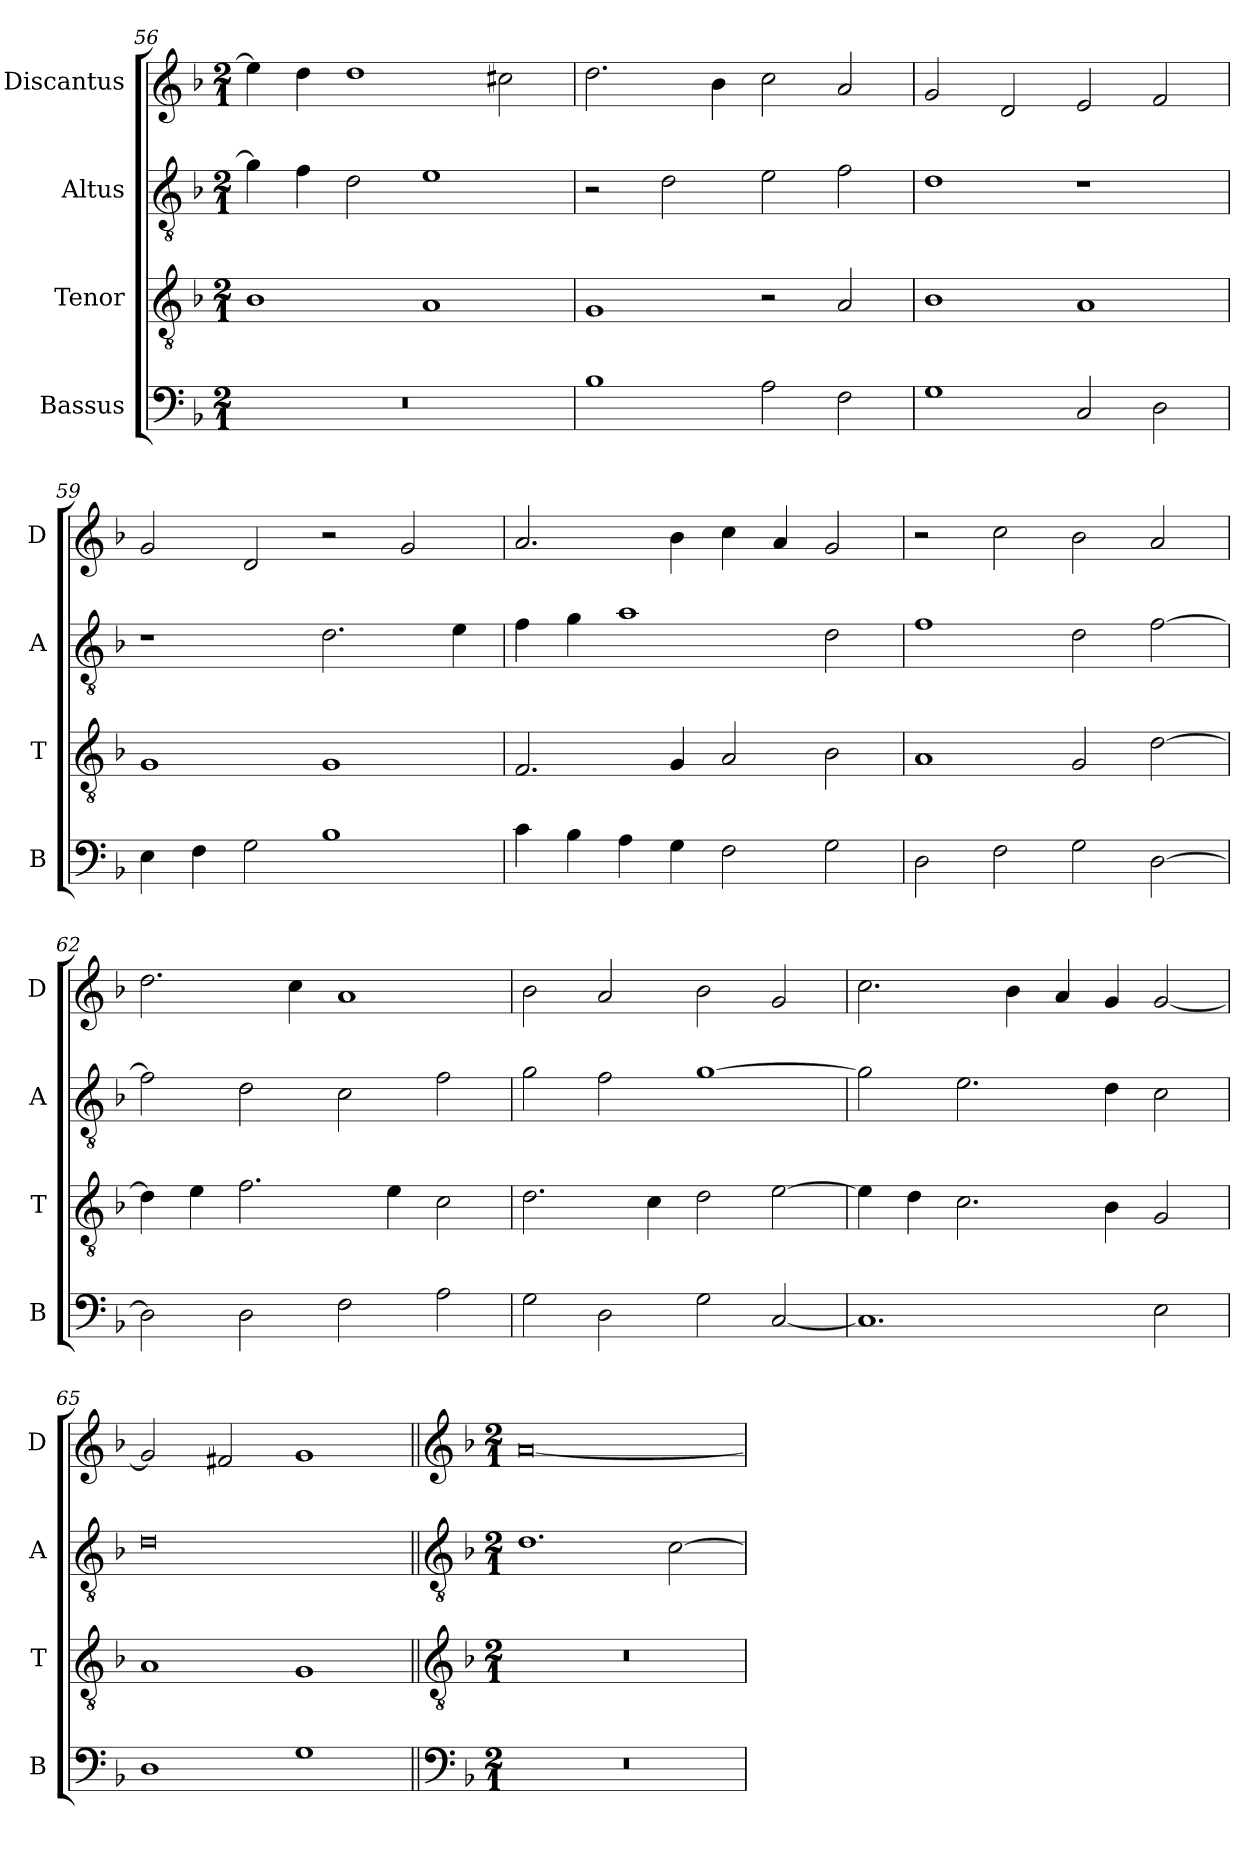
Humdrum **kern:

**kern	**kern	**kern	**kern
*part4	*part3	*part2	*part1
*staff4	*staff3	*staff2	*staff1
*I"Bassus	*I"Tenor	*I"Altus	*I"Discantus
*I'B	*I'T	*I'A	*I'D
*clefF4	*clefGv2	*clefGv2	*clefG2
*k[b-]	*k[b-]	*k[b-]	*k[b-]
*M2/1	*M2/1	*M2/1	*M2/1
=56	=56	=56	=56
0r	1B-	4g\]	4ee\]
.	.	4f\	4dd\
.	.	2d\	1dd
.	1A	1e	.
.	.	.	2cc#X\
=57	=57	=57	=57
1B-	1G	2r	2.dd\
.	.	2d\	.
.	.	.	4b-\
2A\	2r	2e\	2cc\
2F\	2A/	2f\	2a/
=58	=58	=58	=58
1G	1B-	1d	2g/
.	.	.	2d/
2C/	1A	1r	2e/
2D\	.	.	2f/
=59	=59	=59	=59
4E\	1G	1r	2g/
4F\	.	.	.
2G\	.	.	2d/
1B-	1G	2.d\	2r
.	.	.	2g/
.	.	4e\	.
=60	=60	=60	=60
4c\	2.F/	4f\	2.a/
4B-\	.	4g\	.
4A\	.	1a	.
4G\	4G/	.	4b-\
2F\	2A/	.	4cc\
.	.	.	4a/
2G\	2B-\	2d\	2g/
=61	=61	=61	=61
2D\	1A	1f	2r
2F\	.	.	2cc\
2G\	2G/	2d\	2b-\
[2D\	[2d\	[2f\	2a/
=62	=62	=62	=62
2D\]	4d\]	2f\]	2.dd\
.	4e\	.	.
2D\	2.f\	2d\	.
.	.	.	4cc\
2F\	.	2c\	1a
.	4e\	.	.
2A\	2c\	2f\	.
=63	=63	=63	=63
2G\	2.d\	2g\	2b-\
2D\	.	2f\	2a/
.	4c\	.	.
2G\	2d\	[1g	2b-\
[2C/	[2e\	.	2g/
=64	=64	=64	=64
1.C]	4e\]	2g\]	2.cc\
.	4d\	.	.
.	2.c\	2.e\	.
.	.	.	4b-\
.	.	.	4a/
.	4B-\	4d\	4g/
2E\	2G/	2c\	[2g/
=65	=65	=65	=65
1D	1A	0d	2g/]
.	.	.	2f#X/
1G	1G	.	1g
!!LO:LB:g=z
=66||	=66||	=66||	=66||
*clefF4	*clefGv2	*clefGv2	*clefG2
*k[b-]	*k[b-]	*k[b-]	*k[b-]
*M2/1	*M2/1	*M2/1	*M2/1
0r	0r	1.d	[0a
.	.	[2c\	.
=	=	=	=
*-	*-	*-	*-
